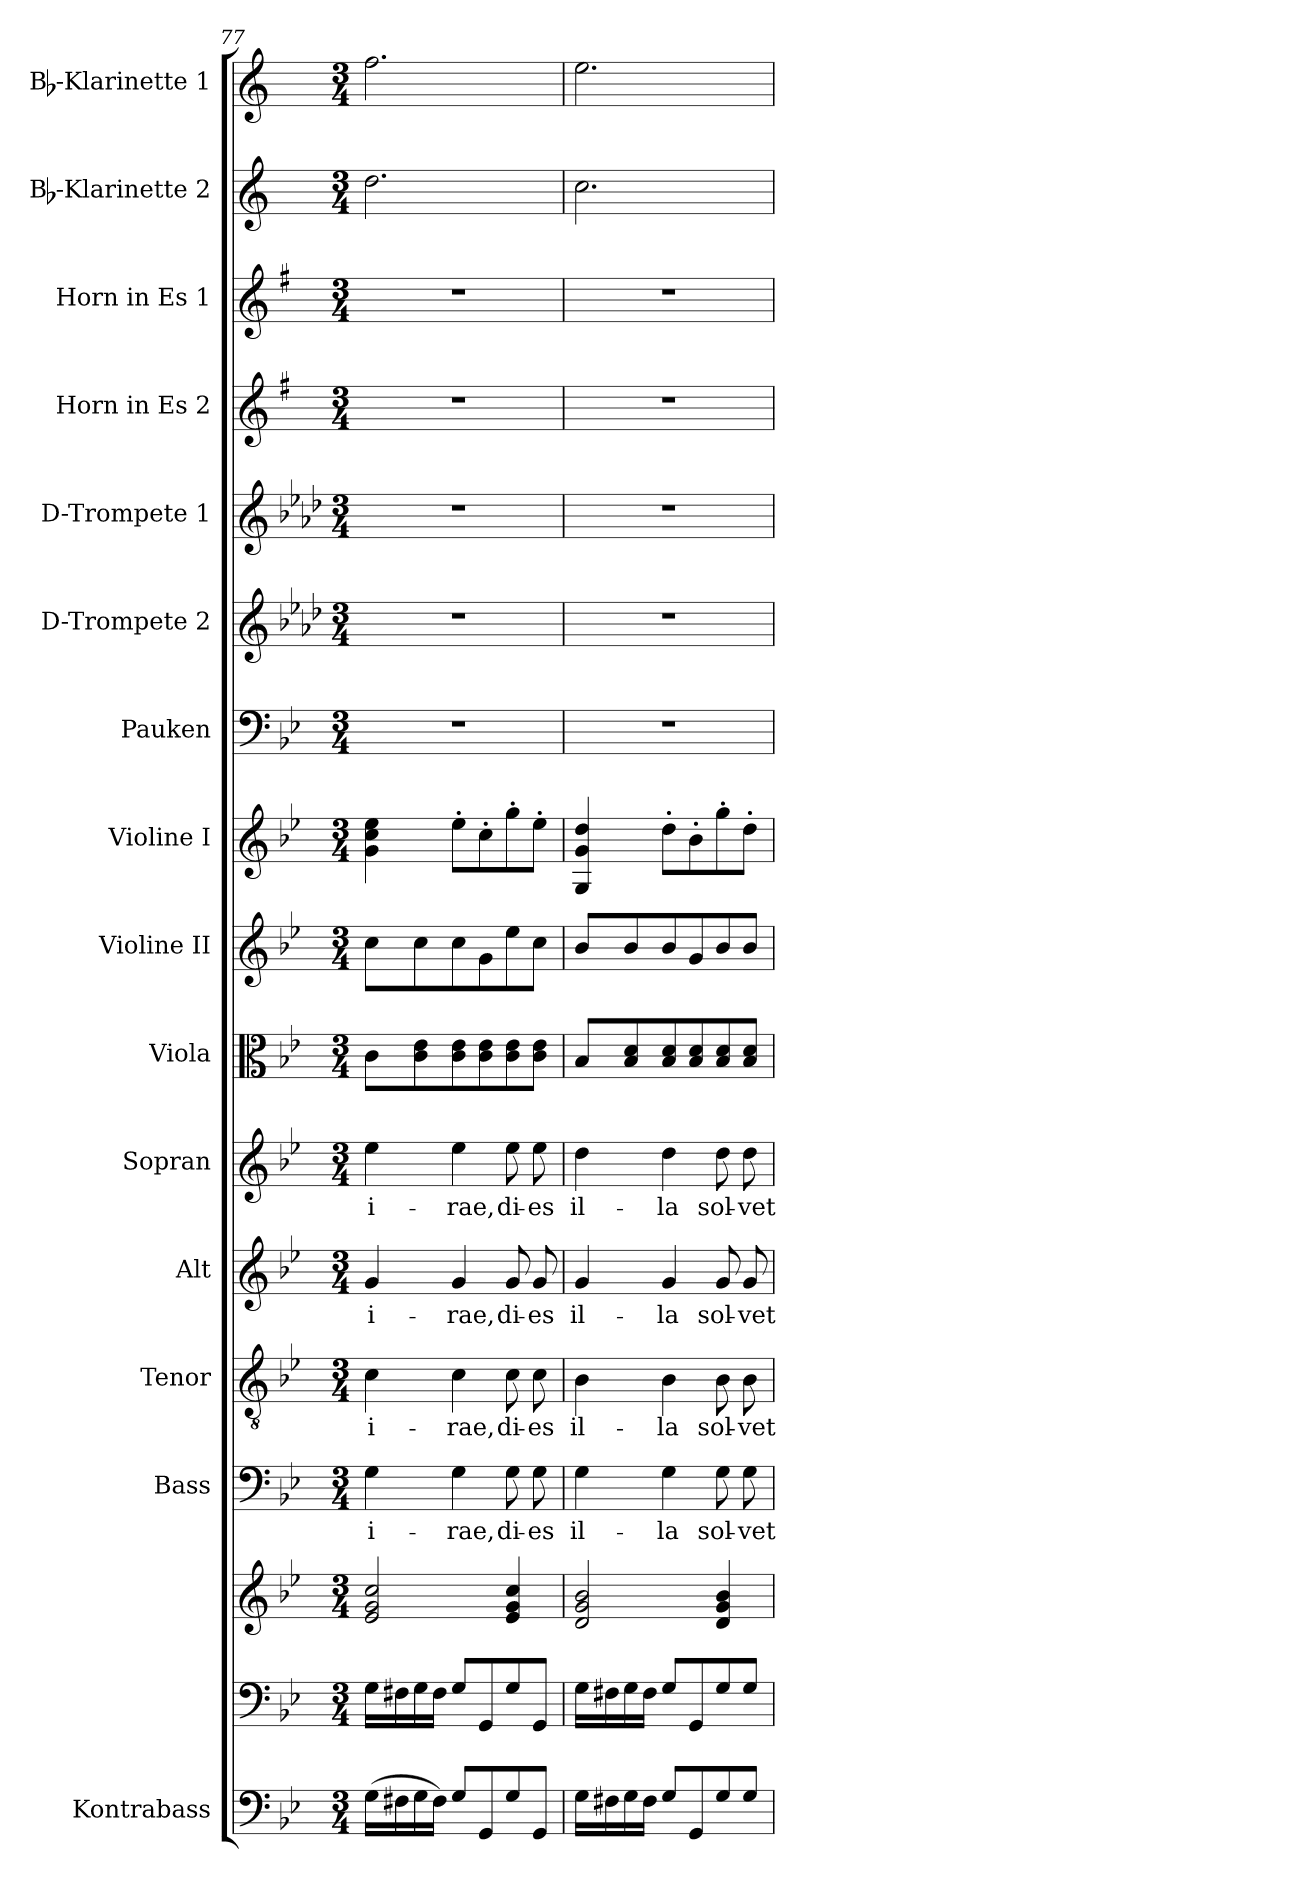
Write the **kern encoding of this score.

**kern	**kern	**kern	**kern	**text	**kern	**text	**kern	**text	**kern	**text	**kern	**kern	**kern	**kern	**kern	**kern	**kern	**kern	**kern	**kern
*part16	*part15	*part15	*part14	*part14	*part13	*part13	*part12	*part12	*part11	*part11	*part10	*part9	*part8	*part7	*part6	*part5	*part4	*part3	*part2	*part1
*staff17	*staff16	*staff15	*staff14	*staff14	*staff13	*staff13	*staff12	*staff12	*staff11	*staff11	*staff10	*staff9	*staff8	*staff7	*staff6	*staff5	*staff4	*staff3	*staff2	*staff1
*I"Kontrabass	*	*	*I"Bass	*	*I"Tenor	*	*I"Alt	*	*I"Sopran	*	*I"Viola	*I"Violine II	*I"Violine I	*I"Pauken	*I"D-Trompete 2	*I"D-Trompete 1	*I"Horn in Es 2	*I"Horn in Es 1	*I"Bb-Klarinette 2	*I"Bb-Klarinette 1
*I'Kb.	*	*	*I'B.	*	*I'T.	*	*I'A.	*	*I'S.	*	*I'Vla.	*I'Vl. II	*I'Vl. I	*I'Pk.	*I'D Trp. 2	*I'D Trp. 1	*	*	*I'Bb Kl. 2	*I'Bb Kl. 1
*clefF4	*clefF4	*clefG2	*clefF4	*	*clefGv2	*	*clefG2	*	*clefG2	*	*clefC3	*clefG2	*clefG2	*clefF4	*clefG2	*clefG2	*clefG2	*clefG2	*clefG2	*clefG2
*ITrd7c12	*	*	*	*	*	*	*	*	*	*	*	*	*	*	*ITrd-1c-2	*ITrd-1c-2	*ITrd5c9	*ITrd5c9	*ITrd1c2	*ITrd1c2
*k[b-e-]	*k[b-e-]	*k[b-e-]	*k[b-e-]	*	*k[b-e-]	*	*k[b-e-]	*	*k[b-e-]	*	*k[b-e-]	*k[b-e-]	*k[b-e-]	*k[b-e-]	*k[b-e-]	*k[b-e-]	*k[b-e-]	*k[b-e-]	*k[b-e-]	*k[b-e-]
*B-:	*B-:	*B-:	*B-:	*	*B-:	*	*B-:	*	*B-:	*	*B-:	*B-:	*B-:	*B-:	*B-:	*B-:	*B-:	*B-:	*B-:	*B-:
*M3/4	*M3/4	*M3/4	*M3/4	*	*M3/4	*	*M3/4	*	*M3/4	*	*M3/4	*M3/4	*M3/4	*M3/4	*M3/4	*M3/4	*M3/4	*M3/4	*M3/4	*M3/4
=77	=77	=77	=77	=77	=77	=77	=77	=77	=77	=77	=77	=77	=77	=77	=77	=77	=77	=77	=77	=77
!	!	!	!	!LO:LY:b	!	!LO:LY:b	!	!LO:LY:b	!	!LO:LY:b	!	!	!	!	!	!	!	!	!	!
(>16GG\LL	16G\LL	2e-/ 2g/ 2cc/	4G\	i-	4c\	i-	4g/	i-	4ee-\	i-	8c\L	8cc\L	4g\ 4cc\ 4ee-\	2.r	2.r	2.r	2.r	2.r	2.cc\	2.ee-\
16FF#X\	16F#X\	.	.	.	.	.	.	.	.	.	.	.	.	.	.	.	.	.	.	.
16GG\	16G\	.	.	.	.	.	.	.	.	.	8c\ 8e-\	8cc\	.	.	.	.	.	.	.	.
16FF#\JJ)	16F#\JJ	.	.	.	.	.	.	.	.	.	.	.	.	.	.	.	.	.	.	.
!	!	!	!	!LO:LY:b	!	!LO:LY:b	!	!LO:LY:b	!	!LO:LY:b	!	!	!	!	!	!	!	!	!	!
8GG/L	8G/L	.	4G\	-rae,	4c\	-rae,	4g/	-rae,	4ee-\	-rae,	8c\ 8e-\	8cc\	8ee-'>\L	.	.	.	.	.	.	.
8GGG/	8GG/	.	.	.	.	.	.	.	.	.	8c\ 8e-\	8g\	8cc'>\	.	.	.	.	.	.	.
!	!	!	!	!LO:LY:b	!	!LO:LY:b	!	!LO:LY:b	!	!LO:LY:b	!	!	!	!	!	!	!	!	!	!
8GG/	8G/	4e-/ 4g/ 4cc/	8G\	di-	8c\	di-	8g/	di-	8ee-\	di-	8c\ 8e-\	8ee-\	8gg'>\	.	.	.	.	.	.	.
!	!	!	!	!LO:LY:b	!	!LO:LY:b	!	!LO:LY:b	!	!LO:LY:b	!	!	!	!	!	!	!	!	!	!
8GGG/J	8GG/J	.	8G\	-es	8c\	-es	8g/	-es	8ee-\	-es	8c\ 8e-\J	8cc\J	8ee-'>\J	.	.	.	.	.	.	.
=78	=78	=78	=78	=78	=78	=78	=78	=78	=78	=78	=78	=78	=78	=78	=78	=78	=78	=78	=78	=78
!	!	!	!	!LO:LY:b	!	!LO:LY:b	!	!LO:LY:b	!	!LO:LY:b	!	!	!	!	!	!	!	!	!	!
16GG\LL	16G\LL	2d/ 2g/ 2b-/	4G\	il-	4B-\	il-	4g/	il-	4dd\	il-	8B-/L	8b-/L	4G/ 4g/ 4dd/	2.r	2.r	2.r	2.r	2.r	2.b-\	2.dd\
16FF#X\	16F#X\	.	.	.	.	.	.	.	.	.	.	.	.	.	.	.	.	.	.	.
16GG\	16G\	.	.	.	.	.	.	.	.	.	8B-/ 8d/	8b-/	.	.	.	.	.	.	.	.
16FF#\JJ	16F#\JJ	.	.	.	.	.	.	.	.	.	.	.	.	.	.	.	.	.	.	.
!	!	!	!	!LO:LY:b	!	!LO:LY:b	!	!LO:LY:b	!	!LO:LY:b	!	!	!	!	!	!	!	!	!	!
8GG/L	8G/L	.	4G\	-la	4B-\	-la	4g/	-la	4dd\	-la	8B-/ 8d/	8b-/	8dd'>\L	.	.	.	.	.	.	.
8GGG/	8GG/	.	.	.	.	.	.	.	.	.	8B-/ 8d/	8g/	8b-'>\	.	.	.	.	.	.	.
!	!	!	!	!LO:LY:b	!	!LO:LY:b	!	!LO:LY:b	!	!LO:LY:b	!	!	!	!	!	!	!	!	!	!
8GG/	8G/	4d/ 4g/ 4b-/	8G\	sol-	8B-\	sol-	8g/	sol-	8dd\	sol-	8B-/ 8d/	8b-/	8gg'>\	.	.	.	.	.	.	.
!	!	!	!	!LO:LY:b	!	!LO:LY:b	!	!LO:LY:b	!	!LO:LY:b	!	!	!	!	!	!	!	!	!	!
8GG/J	8G/J	.	8G\	-vet	8B-\	-vet	8g/	-vet	8dd\	-vet	8B-/ 8d/J	8b-/J	8dd'>\J	.	.	.	.	.	.	.
=	=	=	=	=	=	=	=	=	=	=	=	=	=	=	=	=	=	=	=	=
*-	*-	*-	*-	*-	*-	*-	*-	*-	*-	*-	*-	*-	*-	*-	*-	*-	*-	*-	*-	*-
